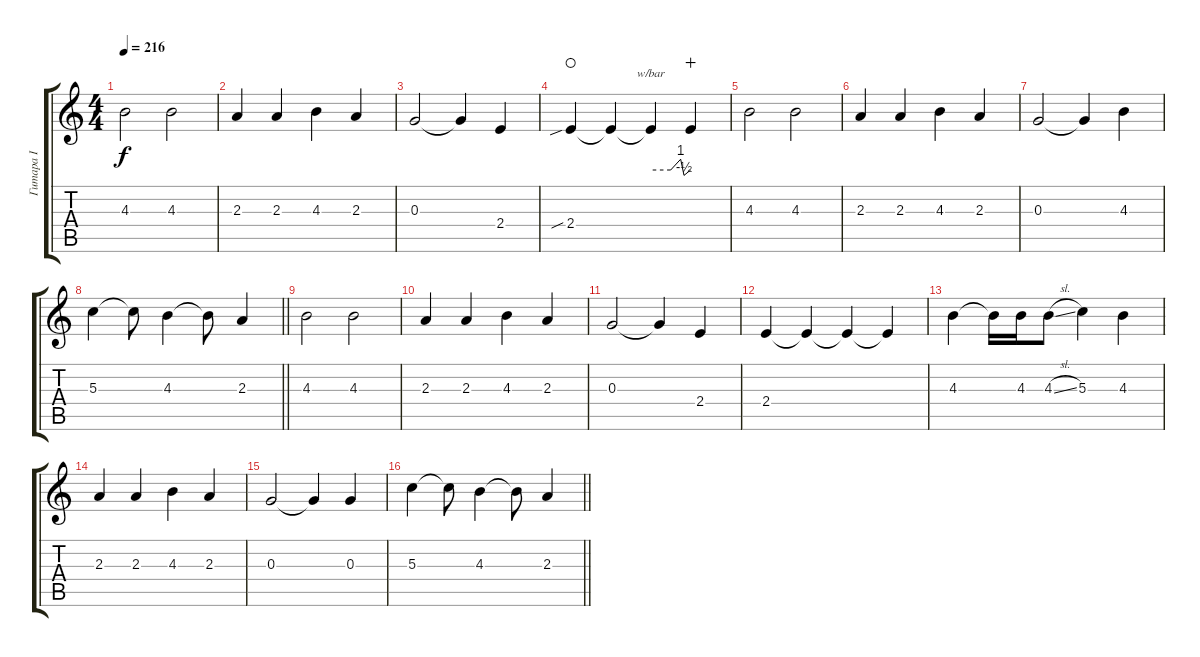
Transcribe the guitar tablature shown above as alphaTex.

\track ("Гитара I" "Гитара I") {instrument electricguitarclean}
\staff {score tabs}
\tuning (E4 B3 G3 D3 A2 E2) {hide}
\ts (4 4)
\tempo 216
\clef g2
\ks c
4.3.2{dy f} 4.3.2 |
2.3.4 2.3.4 4.3.4 2.3.4 |
0.3.2 0.3{t}.4 2.4.4 |
2.4{sib}.4{waho} 2.4{t}.4 2.4{t}.4{tbe (custom default 0 0 30 0 45 4 50 -2 60 0)} 2.4{t}.4{wahc} |
4.3.2 4.3.2 |
2.3.4 2.3.4 4.3.4 2.3.4 |
0.3.2 0.3{t}.4 4.3.4 |
\barLineRight lightlight
5.3.4 5.3{t}.8 4.3.4 4.3{t}.8 2.3.4 |
4.3.2 4.3.2 |
2.3.4 2.3.4 4.3.4 2.3.4 |
0.3.2 0.3{t}.4 2.4.4 |
2.4.4 2.4{t}.4 2.4{t}.4 2.4{t}.4 |
4.3.4 4.3{t}.16 4.3.16 4.3{sl}.8 5.3.4 4.3.4 |
2.3.4 2.3.4 4.3.4 2.3.4 |
0.3.2 0.3{t}.4 0.3.4 |
\barLineRight lightlight
5.3.4 5.3{t}.8 4.3.4 4.3{t}.8 2.3.4
